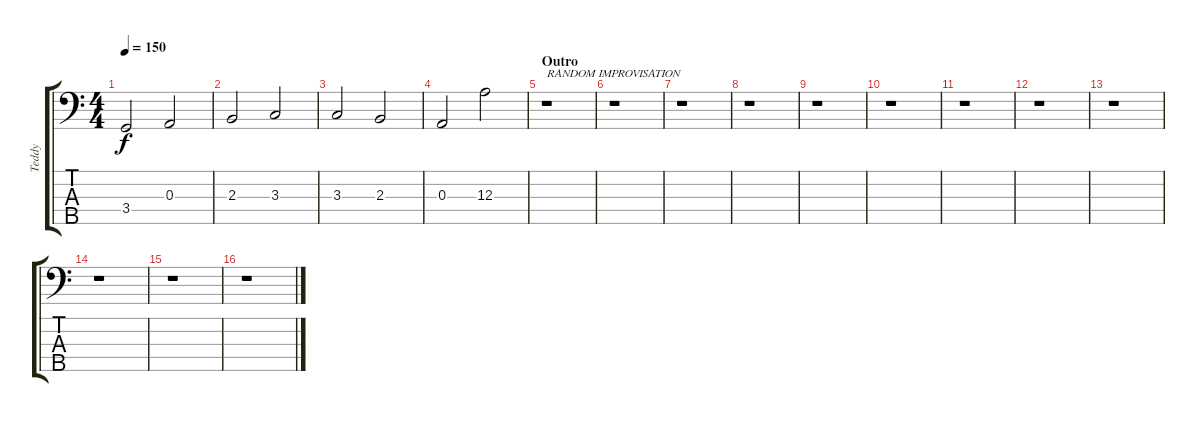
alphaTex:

\track ("Teddy" "Teddy") {instrument electricbassfinger}
\staff {score tabs}
\tuning (G2 D2 A1 E1 B0) {hide}
\ts (4 4)
\tempo 150
\clef f4
\ks c
3.4.2{dy f} 0.3.2 |
2.3.2 3.3.2 |
3.3.2 2.3.2 |
0.3.2 12.3.2 |
\section ("" "Outro")
r.1{txt "RANDOM IMPROVISATION"} |
r.1 |
r.1 |
r.1 |
r.1 |
r.1 |
r.1 |
r.1 |
r.1 |
r.1 |
r.1 |
r.1
